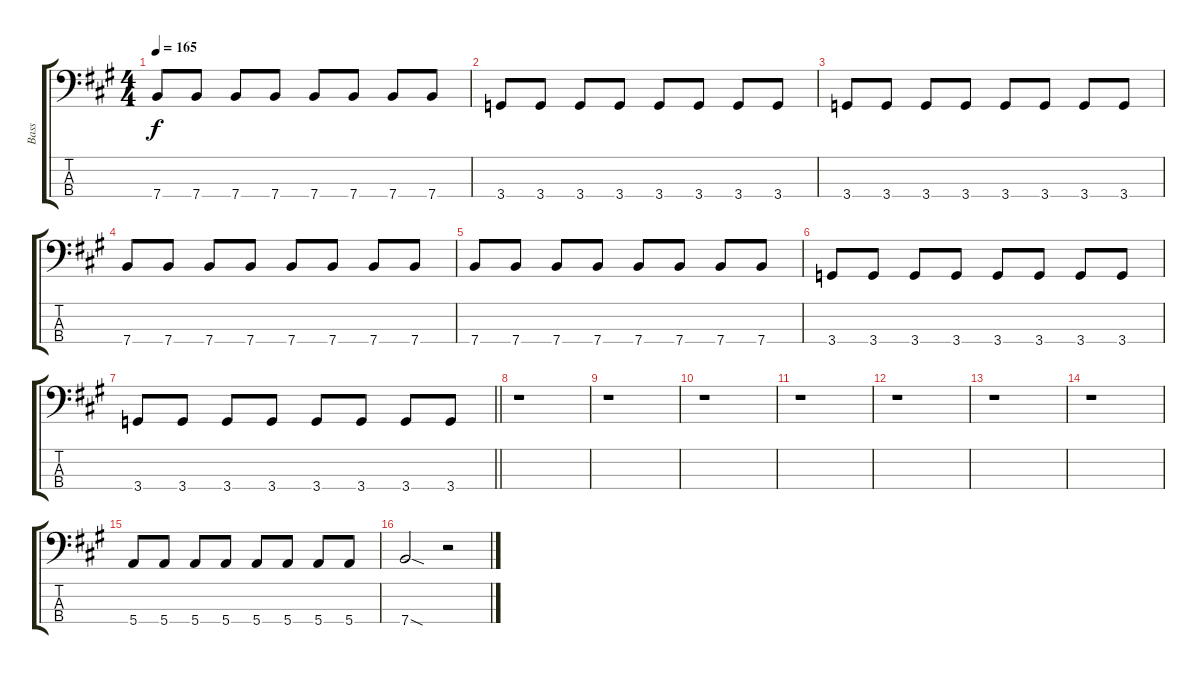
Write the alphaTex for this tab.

\track ("Bass" "Bass") {instrument electricbasspick}
\staff {score tabs}
\tuning (G2 D2 A1 E1) {hide}
\ts (4 4)
\tempo 165
\clef f4
\ks a
7.4.8{dy f} 7.4.8 7.4.8 7.4.8 7.4.8 7.4.8 7.4.8 7.4.8 |
3.4.8 3.4.8 3.4.8 3.4.8 3.4.8 3.4.8 3.4.8 3.4.8 |
3.4.8 3.4.8 3.4.8 3.4.8 3.4.8 3.4.8 3.4.8 3.4.8 |
7.4.8 7.4.8 7.4.8 7.4.8 7.4.8 7.4.8 7.4.8 7.4.8 |
7.4.8 7.4.8 7.4.8 7.4.8 7.4.8 7.4.8 7.4.8 7.4.8 |
3.4.8 3.4.8 3.4.8 3.4.8 3.4.8 3.4.8 3.4.8 3.4.8 |
\barLineRight lightlight
3.4.8 3.4.8 3.4.8 3.4.8 3.4.8 3.4.8 3.4.8 3.4.8 |
r.1 |
r.1 |
r.1 |
r.1 |
r.1 |
r.1 |
r.1 |
5.4.8 5.4.8 5.4.8 5.4.8 5.4.8 5.4.8 5.4.8 5.4.8 |
7.4{sod}.2 r.2
